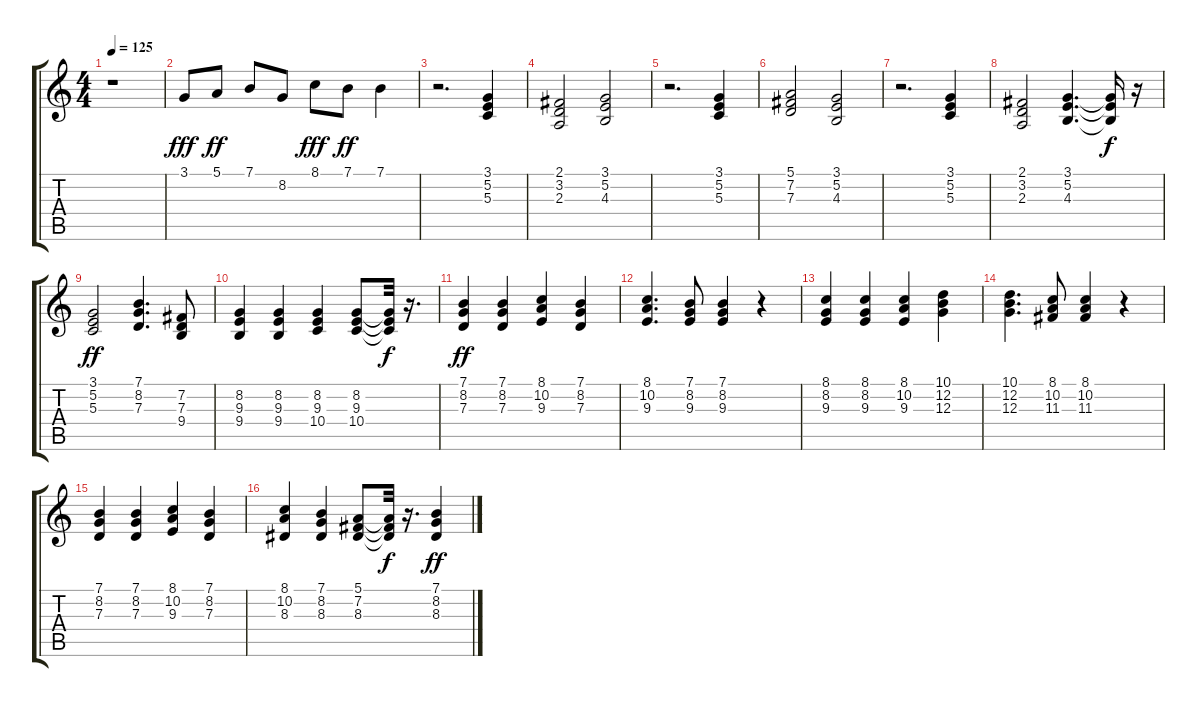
\track "" {instrument choiraahs}
\staff {score tabs}
\tuning (E4 B3 G3 D3 A2 E2) {hide}
\ts (4 4)
\tempo 125
\clef g2
\ks c
r.1{dy ff} |
3.1.8{dy fff} 5.1.8{dy ff} 7.1.8 8.2.8 8.1.8{dy fff} 7.1.8{dy ff} 7.1.4 |
r.2{d} (3.1 5.2 5.3).4 |
(2.1 3.2 2.3).2 (3.1 5.2 4.3).2 |
r.2{d} (3.1 5.2 5.3).4 |
(5.1 7.2 7.3).2 (3.1 5.2 4.3).2 |
r.2{d} (3.1 5.2 5.3).4 |
(2.1 3.2 2.3).2 (3.1 5.2 4.3).4{d} (3.1{t} 5.2{t} 4.3{t}).16{dy f} r.16 |
(3.1 5.2 5.3).2{dy ff} (7.1 8.2 7.3).4{d} (7.2 7.3 9.4).8 |
(8.2 9.3 9.4).4 (8.2 9.3 9.4).4 (8.2 9.3 10.4).4 (8.2 9.3 10.4).8 (8.2{t} 9.3{t} 10.4{t}).32{dy f} r.16{d} |
(7.1 8.2 7.3).4{dy ff} (7.1 8.2 7.3).4 (8.1 10.2 9.3).4 (7.1 8.2 7.3).4 |
(8.1 10.2 9.3).4{d} (7.1 8.2 9.3).8 (7.1 8.2 9.3).4 r.4 |
(8.1 8.2 9.3).4 (8.1 8.2 9.3).4 (8.1 10.2 9.3).4 (10.1 12.2 12.3).4 |
(10.1 12.2 12.3).4{d} (8.1 10.2 11.3).8 (8.1 10.2 11.3).4 r.4 |
(7.1 8.2 7.3).4 (7.1 8.2 7.3).4 (8.1 10.2 9.3).4 (7.1 8.2 7.3).4 |
(8.1 10.2 8.3).4 (7.1 8.2 8.3).4 (5.1 7.2 8.3).8 (5.1{t} 7.2{t} 8.3{t}).32{dy f} r.16{d} (7.1 8.2 8.3).4{dy ff}
